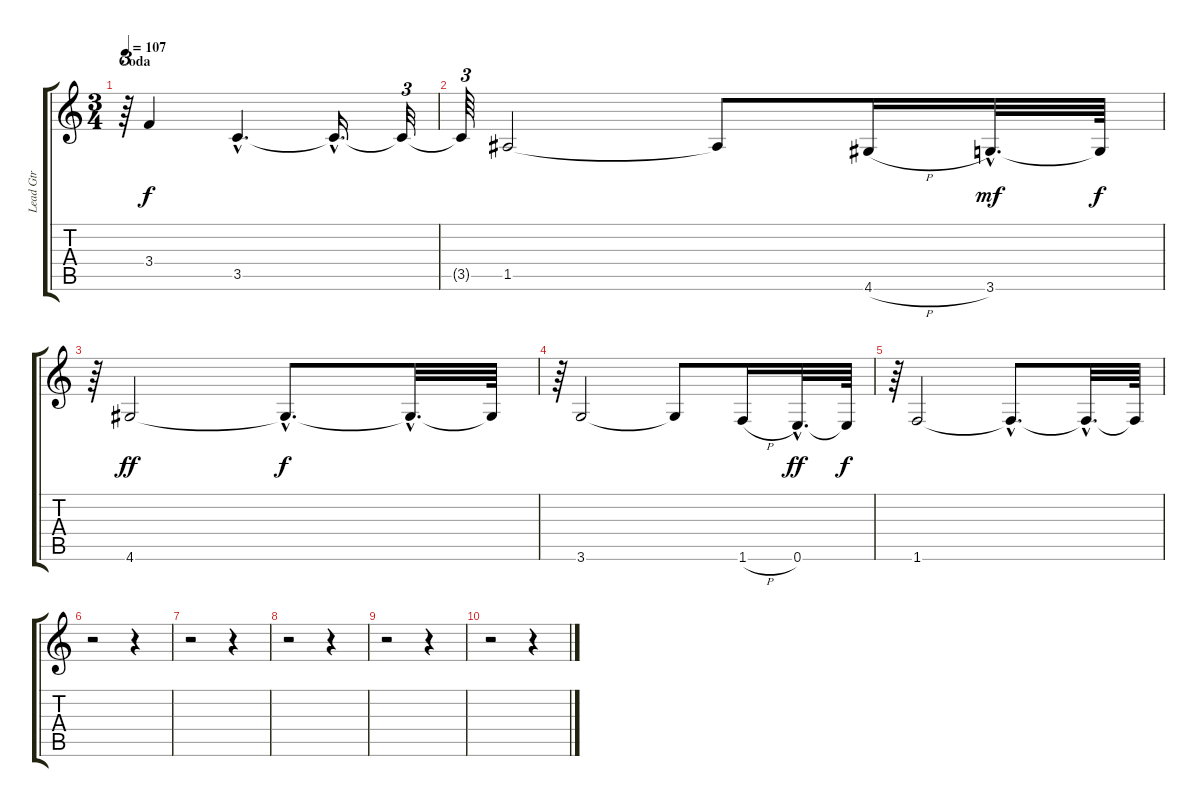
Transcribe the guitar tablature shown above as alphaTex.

\track ("Lead Gtr" "Lead Gtr") {instrument overdrivenguitar}
\staff {score tabs}
\tuning (E4 B3 G3 D3 A2 E2) {hide}
\ts (3 4)
\section ("" "Coda")
\tempo 107
\clef g2
\ks c
r.64{tu (3 2) dy f} 3.4.4 3.5{hac}.4{d} 3.5{hac t}.16{d} 3.5{t}.32{tu (3 2)} |
3.5{t}.64{tu (3 2)} 1.5.2 1.5{t}.8 4.6{h}.16 3.6{hac}.32{d dy mf} 3.6{t}.64{dy f} |
r.64{tu (3 2)} 4.6.2{dy ff} 4.6{hac t}.8{d dy f} 4.6{hac t}.32{d} 4.6{t}.64 |
r.64{tu (3 2)} 3.6.2 3.6{t}.8 1.6{h}.16 0.6{hac}.32{d dy ff} 0.6{t}.64{dy f} |
r.64{tu (3 2)} 1.6.2 1.6{hac t}.8{d} 1.6{hac t}.32{d} 1.6{t}.64 |
r.2 r.4 |
r.2 r.4 |
r.2 r.4 |
r.2 r.4 |
r.2 r.4
